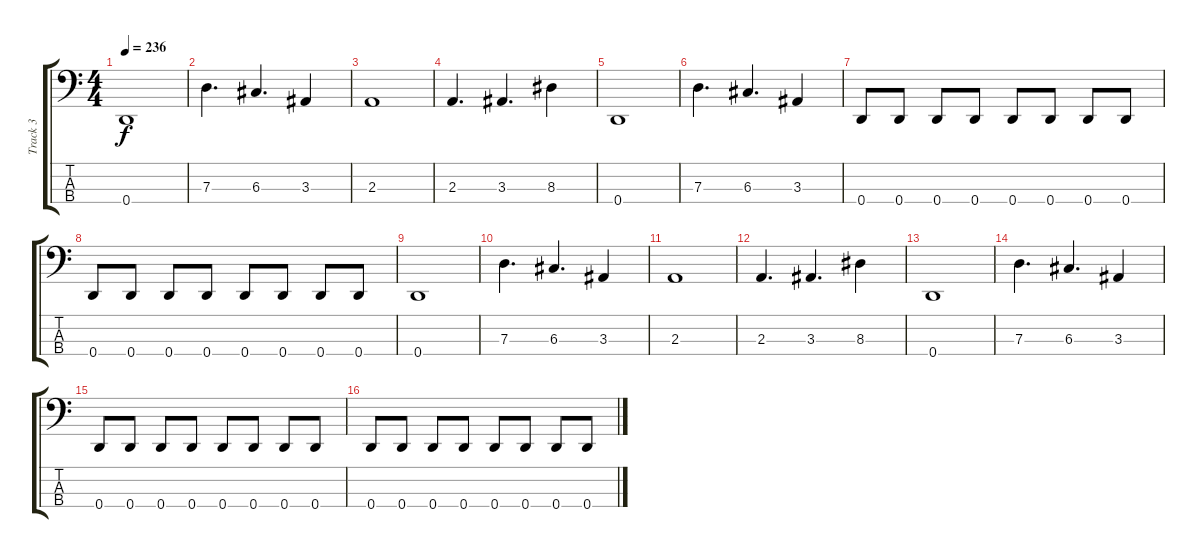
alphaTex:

\track ("Track 3" "Track 3") {instrument electricbasspick}
\staff {score tabs}
\tuning (F2 C2 G1 D1) {hide}
\ts (4 4)
\tempo 236
\clef f4
\ks c
0.4.1{dy f} |
7.3.4{d} 6.3.4{d} 3.3.4 |
2.3.1 |
2.3.4{d} 3.3.4{d} 8.3.4 |
0.4.1 |
7.3.4{d} 6.3.4{d} 3.3.4 |
0.4.8 0.4.8 0.4.8 0.4.8 0.4.8 0.4.8 0.4.8 0.4.8 |
0.4.8 0.4.8 0.4.8 0.4.8 0.4.8 0.4.8 0.4.8 0.4.8 |
0.4.1 |
7.3.4{d} 6.3.4{d} 3.3.4 |
2.3.1 |
2.3.4{d} 3.3.4{d} 8.3.4 |
0.4.1 |
7.3.4{d} 6.3.4{d} 3.3.4 |
0.4.8 0.4.8 0.4.8 0.4.8 0.4.8 0.4.8 0.4.8 0.4.8 |
0.4.8 0.4.8 0.4.8 0.4.8 0.4.8 0.4.8 0.4.8 0.4.8
